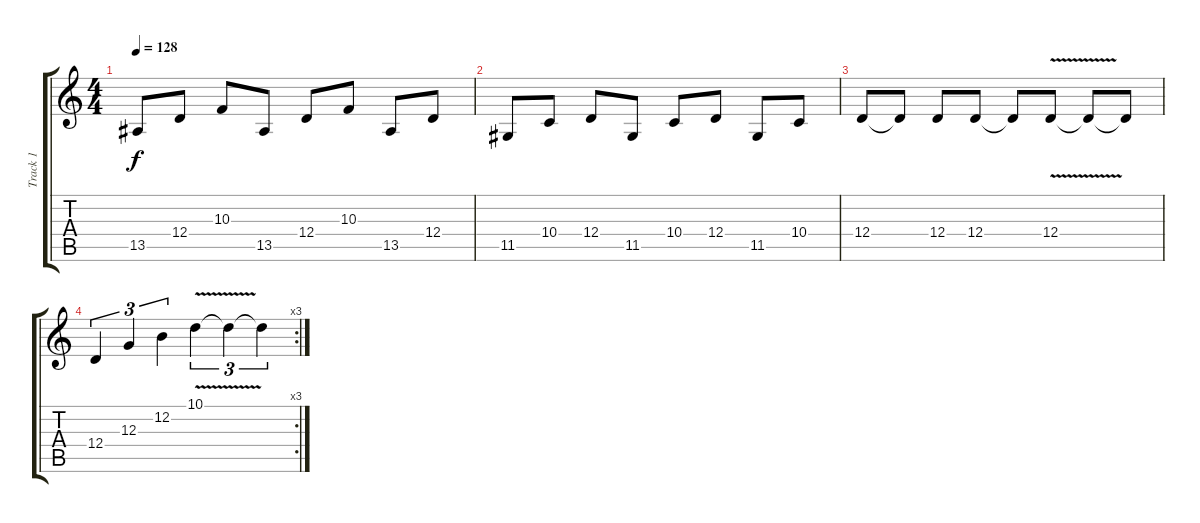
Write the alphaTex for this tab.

\track ("Track 1" "Track 1") {instrument lead5charang}
\staff {score tabs}
\tuning (E4 B3 G3 D3 A2 E2) {hide}
\ts (4 4)
\tempo 128
\clef g2
\ks c
13.5.8{dy f} 12.4.8 10.3.8 13.5.8 12.4.8 10.3.8 13.5.8 12.4.8 |
11.5.8 10.4.8 12.4.8 11.5.8 10.4.8 12.4.8 11.5.8 10.4.8 |
12.4.8 12.4{t}.8 12.4.8 12.4.8 12.4{t}.8 12.4{v}.8 12.4{t}.8 12.4{t}.8 |
\rc 3
12.4.4{tu (3 2)} 12.3.4{tu (3 2)} 12.2.4{tu (3 2)} 10.1{v}.4{tu (3 2)} 10.1{t}.4{tu (3 2)} 10.1{t}.4{tu (3 2)}
